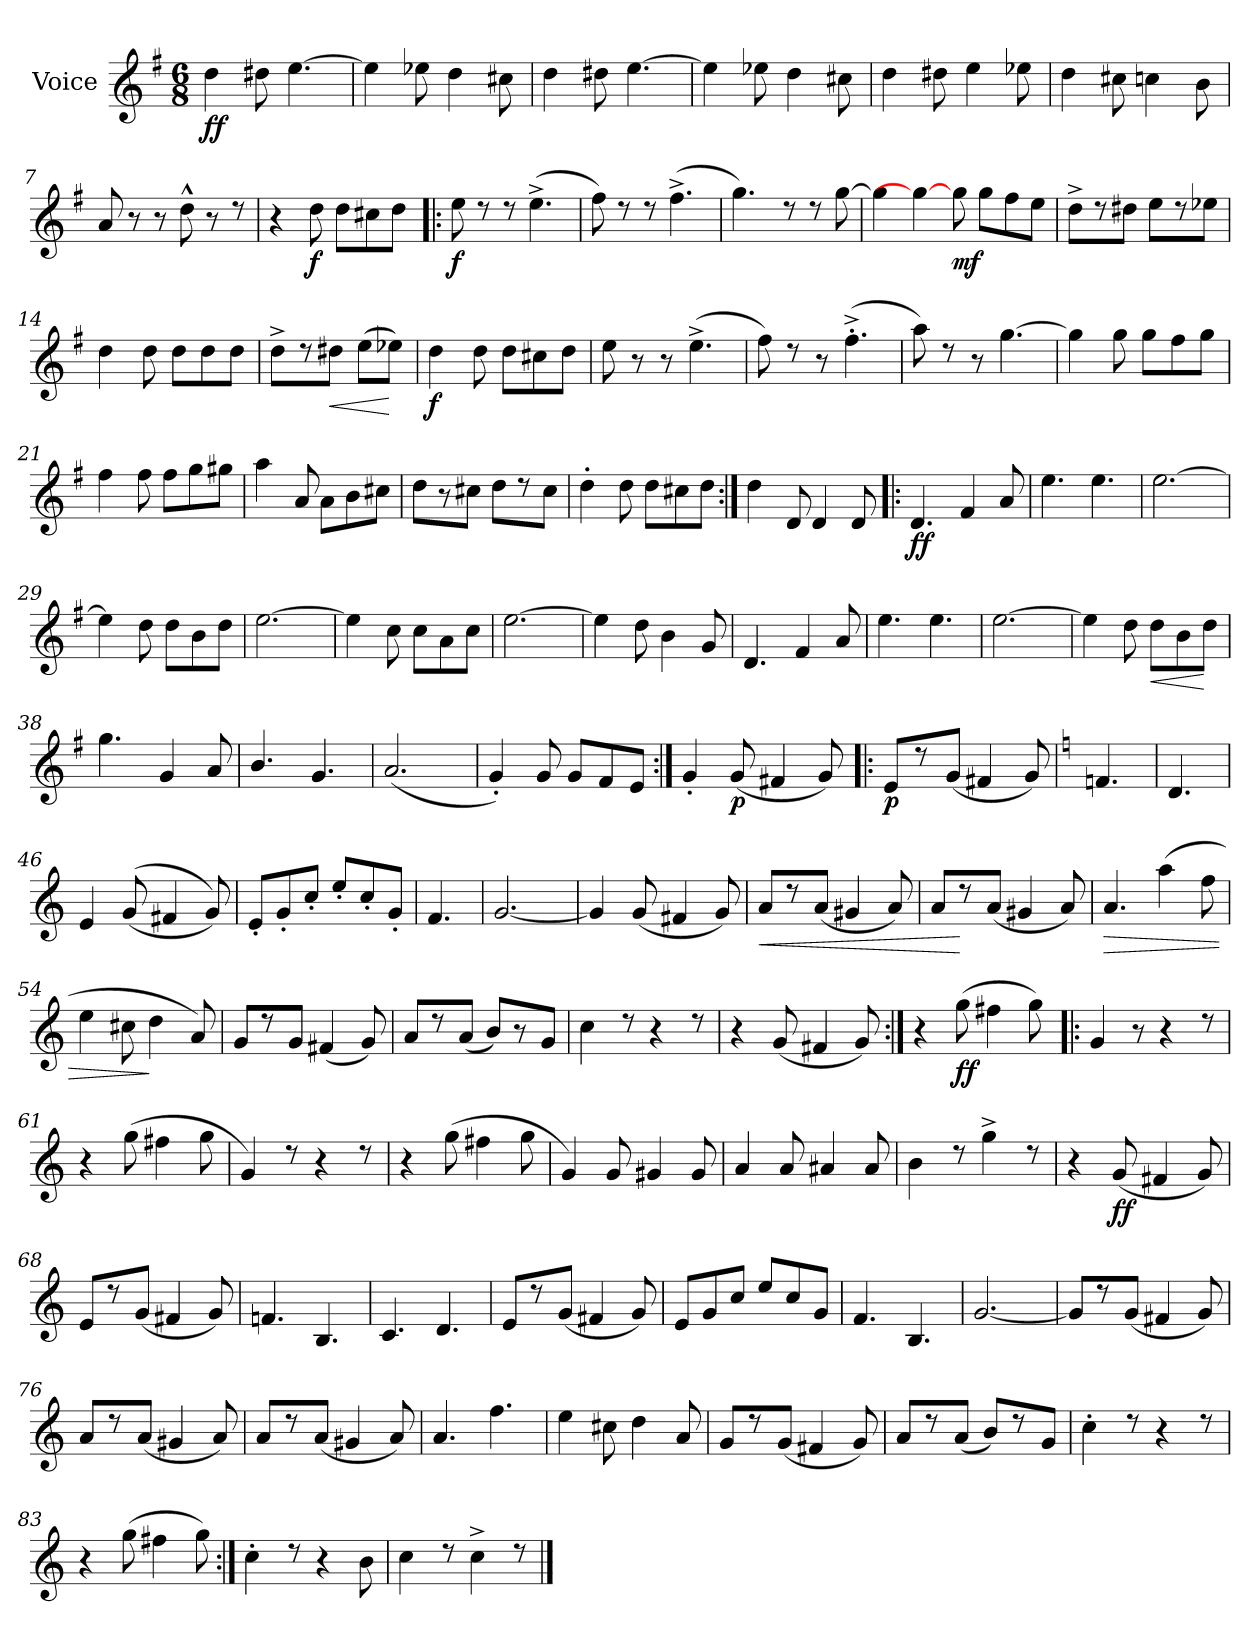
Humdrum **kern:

**kern	**dynam
*part1	*part1
*staff1	*staff1
*I"Voice	*
*I'Voice	*
*clefG2	*
*k[f#]	*
*M6/8	*
=1	=1
!	!LO:DY:b
4dd\	ff
8dd#X\	.
[>4.ee\	.
=2	=2
4ee\]	.
8ee-X\	.
4dd\	.
8cc#X\	.
=3	=3
4dd\	.
8dd#X\	.
[>4.ee\	.
=4	=4
4ee\]	.
8ee-X\	.
4dd\	.
8cc#X\	.
=5	=5
4dd\	.
8dd#X\	.
4ee\	.
8ee-X\	.
=6	=6
4dd\	.
8cc#X\	.
4ccn\	.
8b\	.
=7	=7
8a/	.
8r	.
8r	.
8dd^^>\	.
8r	.
8rcc	.
=8	=8
4r	.
!	!LO:DY:b
8dd\	f
8dd\L	.
8cc#X\	.
8dd\J	.
!!LO:LB:g=z
=9!|:	=9!|:
!	!LO:DY:b
8ee\	f
8rcc	.
8rcc	.
(>4.ee^>\	.
=10	=10
8ff#\)	.
8rcc	.
8rcc	.
(>4.ff#^>\	.
=11	=11
4.gg\)	.
8rcc	.
8rcc	.
[>8gg\	.
=12	=12
4gg\]	.
4gg\_	.
!	!LO:DY:b
8gg\	mf
8gg\L	.
8ff#\	.
8ee\J	.
=13	=13
8dd^>\L	.
8rcc	.
8dd#X\J	.
8ee\L	.
8rcc	.
8ee-X\J	.
=14	=14
4dd\	.
8dd\	.
8dd\L	.
8dd\	.
8dd\J	.
=15	=15
8dd^>\L	.
8rcc	.
!	!LO:HP:b
8dd#X\J	<
(<8ee\L	.
8ee-X\J)	[
=16	=16
!	!LO:DY:b
4dd\	f
8dd\	.
8dd\L	.
8cc#X\	.
8dd\J	.
!!LO:LB:g=z
=17	=17
8ee\	.
8r	.
8r	.
(>4.ee^>\	.
=18	=18
8ff#\)	.
8rcc	.
8r	.
(>4.ff#^>'>\	.
=19	=19
8aa\)	.
8rcc	.
8r	.
[>4.gg\	.
=20	=20
4gg\]	.
8gg\	.
8gg\L	.
8ff#\	.
8gg\J	.
=21	=21
4ff#\	.
8ff#\	.
8ff#\L	.
8gg\	.
8gg#X\J	.
=22	=22
4aa\	.
8a/	.
8a\L	.
8b\	.
8cc#X\J	.
=23	=23
8dd\L	.
8r	.
8cc#X\J	.
8dd\L	.
8rcc	.
8cc#\J	.
=24	=24
4dd'>\	.
8dd\	.
8dd\L	.
8cc#X\	.
8dd\J	.
!!LO:LB:g=z
=25:|!	=25:|!
4dd\	.
8d/	.
4d/	.
8d/	.
=26!|:	=26!|:
!	!LO:DY:b
4.d/	ff
4f#/	.
8a/	.
=27	=27
4.ee\	.
4.ee\	.
=28	=28
[>2.ee\	.
=29	=29
4ee\]	.
8dd\	.
8dd\L	.
8b\	.
8dd\J	.
=30	=30
[>2.ee\	.
=31	=31
4ee\]	.
8cc\	.
8cc\L	.
8a\	.
8cc\J	.
=32	=32
[>2.ee\	.
=33	=33
4ee\]	.
8dd\	.
4b\	.
8g/	.
=34	=34
4.d/	.
4f#/	.
8a/	.
!!LO:LB:g=z
=35	=35
4.ee\	.
4.ee\	.
=36	=36
[>2.ee\	.
=37	=37
4ee\]	.
8dd\	.
!	!LO:HP:b
8dd\L	<
8b\	.
8dd\J	[
=38	=38
4.gg\	.
4g/	.
8a/	.
=39	=39
4.b/	.
4.g/	.
=40	=40
(<2.a/	.
=41	=41
4g'>/)	.
8g/	.
8g/L	.
8f#/	.
8e/J	.
=42:|!	=42:|!
4g'>/	.
!	!LO:DY:b
(<8g/	p
4f#X/	.
8g/)	.
=43!|:	=43!|:
!	!LO:DY:b
8e/L	p
8rcc	.
(<8g/J	.
4f#X/	.
8g/)	.
!!LO:LB:g=z
=44	=44
*k[]	*
4.fn/	.
=45	=45
4.d/	.
=46	=46
4e/	.
(<(>8g/	.
4f#X/	.
8g/))	.
=47	=47
8e'</L	.
8g'</	.
8cc'</J	.
8ee'</L	.
8cc'</	.
8g'</J	.
=48	=48
4.f/	.
=49	=49
[<2.g/	.
=50	=50
4g/]	.
(<8g/	.
4f#X/	.
8g/)	.
=51	=51
!	!LO:HP:b
8a/L	<
8rcc	.
(<8a/J	.
4g#X/	.
8a/)	.
=52	=52
8a/L	.
8rcc	[
(<8a/J	.
4g#X/	.
8a/)	.
!!LO:LB:g=z
=53	=53
!	!LO:HP:b
4.a/	>
(>4aa\	.
8ff\	.
=54	=54
4ee\	.
8cc#X\	.
4dd\	]
8a/)	.
=55	=55
8g/L	.
8rcc	.
8g/J	.
(<4f#X/	.
8g/)	.
=56	=56
8a/L	.
8rcc	.
(<8a/J	.
8b/L)	.
8r	.
8g/J	.
=57	=57
4cc\	.
8rcc	.
4r	.
8rcc	.
=58	=58
4r	.
(<8g/	.
4f#X/	.
8g/)	.
=59:|!	=59:|!
4r	.
!	!LO:DY:b
(>8gg\	ff
4ff#X\	.
8gg\)	.
=60!|:	=60!|:
4g/	.
8r	.
4r	.
8rcc	.
!!LO:LB:g=z
=61	=61
4r	.
(>8gg\	.
4ff#X\	.
8gg\	.
=62	=62
4g/)	.
8rcc	.
4r	.
8rcc	.
=63	=63
4r	.
(>8gg\	.
4ff#X\	.
8gg\	.
=64	=64
4g/)	.
8g/	.
4g#X/	.
8g#/	.
=65	=65
4a/	.
8a/	.
4a#X/	.
8a#/	.
=66	=66
4b\	.
8rcc	.
4gg^>\	.
8rcc	.
=67	=67
4r	.
!	!LO:DY:b
(<8g/	ff
4f#X/	.
8g/)	.
=68	=68
8e/L	.
8rcc	.
(<8g/J	.
4f#X/	.
8g/)	.
!!LO:LB:g=z
=69	=69
4.fn/	.
4.B/	.
=70	=70
4.c/	.
4.d/	.
=71	=71
8e/L	.
8rcc	.
(<8g/J	.
4f#X/	.
8g/)	.
=72	=72
8e/L	.
8g/	.
8cc/J	.
8ee/L	.
8cc/	.
8g/J	.
=73	=73
4.f/	.
4.B/	.
=74	=74
[<2.g/	.
=75	=75
8g/L]	.
8rcc	.
(<8g/J	.
4f#X/	.
8g/)	.
=76	=76
8a/L	.
8rcc	.
(<8a/J	.
4g#X/	.
8a/)	.
=77	=77
8a/L	.
8rcc	.
(<8a/J	.
4g#X/	.
8a/)	.
!!LO:LB:g=z
=78	=78
4.a/	.
4.ff\	.
=79	=79
4ee\	.
8cc#X\	.
4dd\	.
8a/	.
=80	=80
8g/L	.
8rcc	.
(<8g/J	.
4f#X/	.
8g/)	.
=81	=81
8a/L	.
8rcc	.
(<8a/J	.
8b/L)	.
8rcc	.
8g/J	.
=82	=82
4cc'>\	.
8rcc	.
4r	.
8rcc	.
=83	=83
4r	.
(>8gg\	.
4ff#X\	.
8gg\)	.
=84:|!	=84:|!
4cc'>\	.
8rcc	.
4r	.
8b\	.
=85	=85
4cc\	.
8rcc	.
4cc^>\	.
8rcc	.
==	==
*-	*-
